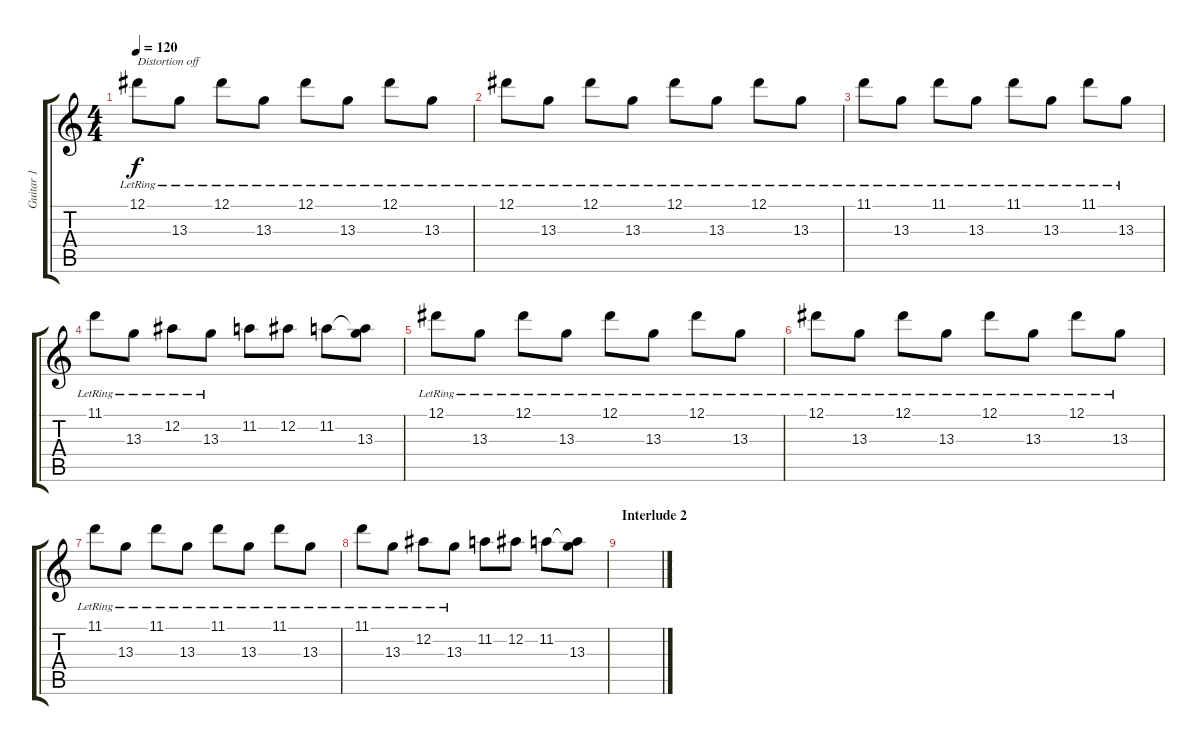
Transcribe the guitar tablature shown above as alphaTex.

\track ("Guitar 1" "Guitar 1") {instrument distortionguitar}
\staff {score tabs}
\tuning (Eb4 Bb3 Gb3 Db3 Ab2 Eb2) {hide}
\ts (4 4)
\tempo 120
\clef g2
\ks c
12.1{lr}.8{txt "Distortion off" dy f} 13.3{lr}.8 12.1{lr}.8 13.3{lr}.8 12.1{lr}.8 13.3{lr}.8 12.1{lr}.8 13.3{lr}.8 |
12.1{lr}.8 13.3{lr}.8 12.1{lr}.8 13.3{lr}.8 12.1{lr}.8 13.3{lr}.8 12.1{lr}.8 13.3{lr}.8 |
11.1{lr}.8 13.3{lr}.8 11.1{lr}.8 13.3{lr}.8 11.1{lr}.8 13.3{lr}.8 11.1{lr}.8 13.3{lr}.8 |
11.1{lr}.8 13.3{lr}.8 12.2{lr}.8 13.3{lr}.8 11.2.8 12.2.8 11.2.8 (11.2{t} 13.3).8 |
12.1{lr}.8 13.3{lr}.8 12.1{lr}.8 13.3{lr}.8 12.1{lr}.8 13.3{lr}.8 12.1{lr}.8 13.3{lr}.8 |
12.1{lr}.8 13.3{lr}.8 12.1{lr}.8 13.3{lr}.8 12.1{lr}.8 13.3{lr}.8 12.1{lr}.8 13.3{lr}.8 |
11.1{lr}.8 13.3{lr}.8 11.1{lr}.8 13.3{lr}.8 11.1{lr}.8 13.3{lr}.8 11.1{lr}.8 13.3{lr}.8 |
11.1{lr}.8 13.3{lr}.8 12.2{lr}.8 13.3{lr}.8 11.2.8 12.2.8 11.2.8 (11.2{t} 13.3).8 |
\section ("" "Interlude 2")
